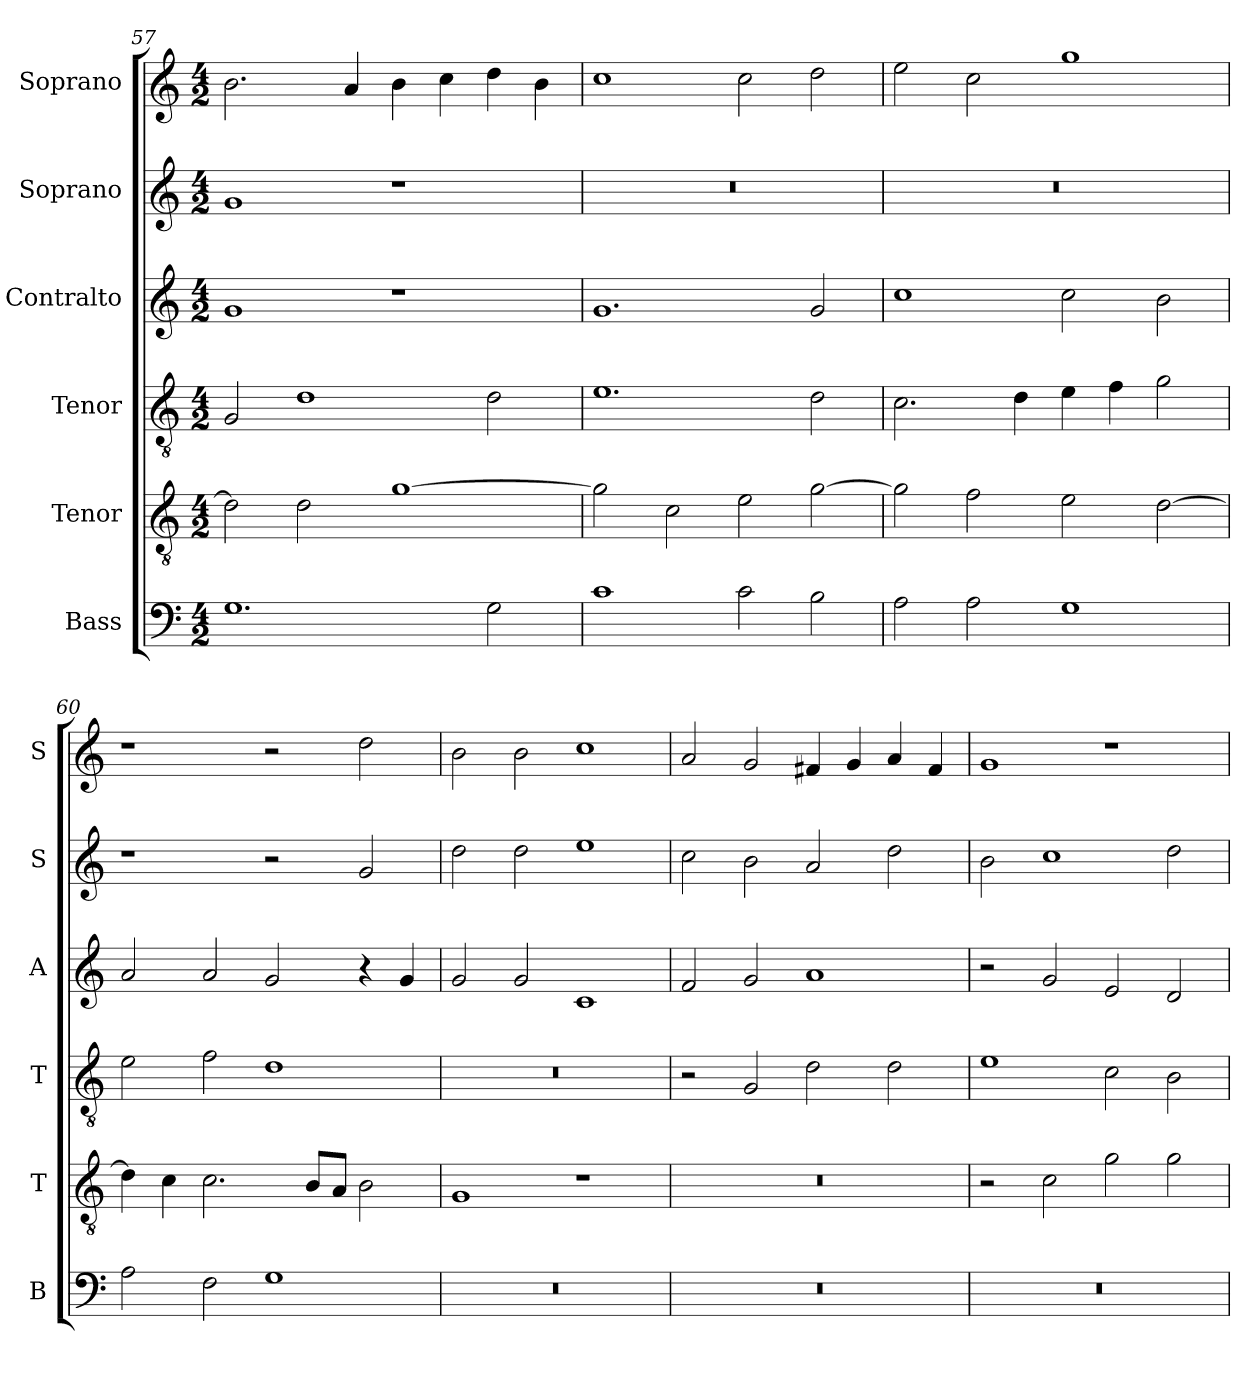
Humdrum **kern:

**kern	**kern	**kern	**kern	**kern	**kern
*part6	*part5	*part4	*part3	*part2	*part1
*staff6	*staff5	*staff4	*staff3	*staff2	*staff1
*I"Bass	*I"Tenor	*I"Tenor	*I"Contralto	*I"Soprano	*I"Soprano
*I'B	*I'T	*I'T	*I'A	*I'S	*I'S
*clefF4	*clefGv2	*clefGv2	*clefG2	*clefG2	*clefG2
*k[]	*k[]	*k[]	*k[]	*k[]	*k[]
*C:ion	*C:ion	*C:ion	*C:ion	*C:ion	*C:ion
*M4/2	*M4/2	*M4/2	*M4/2	*M4/2	*M4/2
=57	=57	=57	=57	=57	=57
1.G	2d]	2G	1g	1g	2.b
.	2d	1d	.	.	.
.	.	.	.	.	4a
.	[1g	.	1r	1r	4b
.	.	.	.	.	4cc
2G	.	2d	.	.	4dd
.	.	.	.	.	4b
=58	=58	=58	=58	=58	=58
1c	2g]	1.e	1.g	0r	1cc
.	2c	.	.	.	.
2c	2e	.	.	.	2cc
2B	[2g	2d	2g	.	2dd
=59	=59	=59	=59	=59	=59
2A	2g]	2.c	1cc	0r	2ee
2A	2f	.	.	.	2cc
.	.	4d	.	.	.
1G	2e	4e	2cc	.	1gg
.	.	4f	.	.	.
.	[2d	2g	2b	.	.
=60	=60	=60	=60	=60	=60
2A	4d]	2e	2a	1r	1r
.	4c	.	.	.	.
2F	2.c	2f	2a	.	.
1G	.	1d	2g	2r	2r
.	8B/L	.	.	.	.
.	8A/J	.	.	.	.
.	2B	.	4r	2g	2dd
.	.	.	4g	.	.
=61	=61	=61	=61	=61	=61
0r	1G	0r	2g	2dd	2b
.	.	.	2g	2dd	2b
.	1r	.	1c	1ee	1cc
=62	=62	=62	=62	=62	=62
0r	0r	2r	2f	2cc	2a
.	.	2G	2g	2b	2g
.	.	2d	1a	2a	4f#X
.	.	.	.	.	4g
.	.	2d	.	2dd	4a
.	.	.	.	.	4f#
=63	=63	=63	=63	=63	=63
0r	2r	1e	2r	2b	1g
.	2c	.	2g	1cc	.
.	2g	2c	2e	.	1r
.	2g	2B	2d	2dd	.
=	=	=	=	=	=
*-	*-	*-	*-	*-	*-
